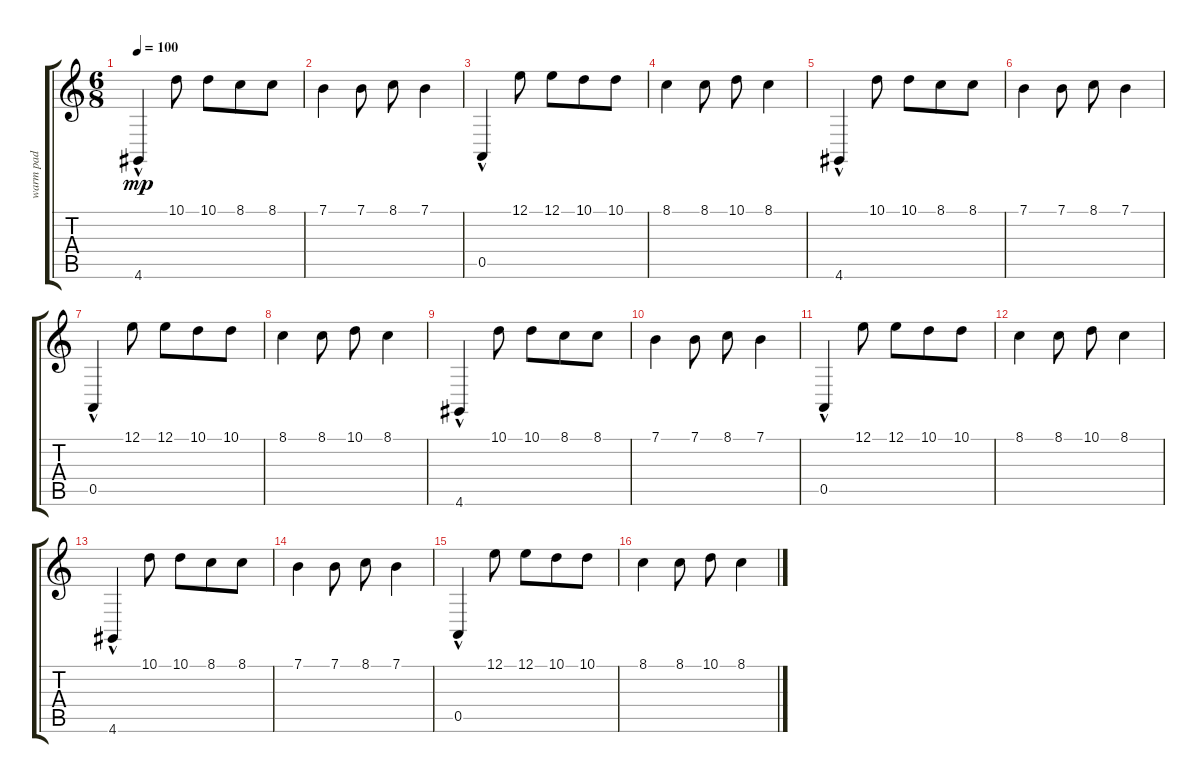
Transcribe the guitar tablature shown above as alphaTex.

\track ("warm pad" "warm pad") {instrument stringensemble1}
\staff {score tabs}
\tuning (E4 B3 G3 D3 A2 E2) {hide}
\ts (6 8)
\tempo 100
\clef g2
\ks c
4.6{hac}.4{dy mp} 10.1.8 10.1.8 8.1.8 8.1.8 |
7.1.4 7.1.8 8.1.8 7.1.4 |
0.5{hac}.4 12.1.8 12.1.8 10.1.8 10.1.8 |
8.1.4 8.1.8 10.1.8 8.1.4 |
4.6{hac}.4 10.1.8 10.1.8 8.1.8 8.1.8 |
7.1.4 7.1.8 8.1.8 7.1.4 |
0.5{hac}.4 12.1.8 12.1.8 10.1.8 10.1.8 |
8.1.4 8.1.8 10.1.8 8.1.4 |
4.6{hac}.4 10.1.8 10.1.8 8.1.8 8.1.8 |
7.1.4 7.1.8 8.1.8 7.1.4 |
0.5{hac}.4 12.1.8 12.1.8 10.1.8 10.1.8 |
8.1.4 8.1.8 10.1.8 8.1.4 |
4.6{hac}.4 10.1.8 10.1.8 8.1.8 8.1.8 |
7.1.4 7.1.8 8.1.8 7.1.4 |
0.5{hac}.4 12.1.8 12.1.8 10.1.8 10.1.8 |
8.1.4 8.1.8 10.1.8 8.1.4
